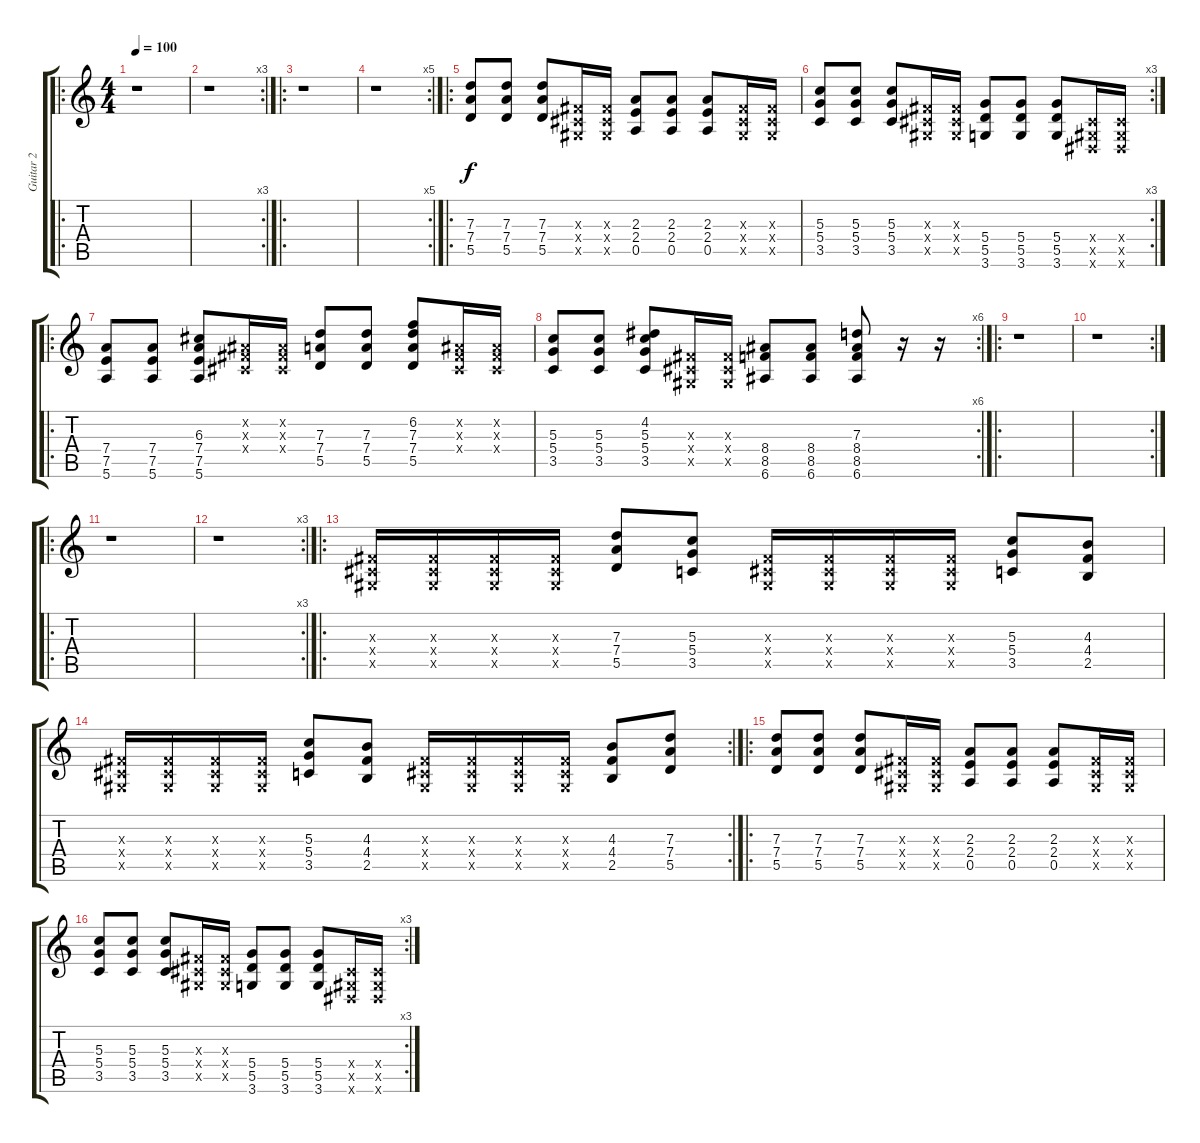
\track ("Guitar 2" "Guitar 2") {instrument distortionguitar}
\staff {score tabs}
\tuning (E4 B3 G3 D3 A2 E2) {hide}
\ro
\ts (4 4)
\tempo 100
\clef g2
\ks c
r.1{dy f instrument distortionguitar} |
\rc 3
r.1 |
\ro
r.1 |
\rc 5
r.1 |
\ro
(7.3 7.4 5.5).8 (7.3 7.4 5.5).8 (7.3 7.4 5.5).8 (-1.3{x} -1.4{x} -1.5{x}).16 (-1.3{x} -1.4{x} -1.5{x}).16 (2.3 2.4 0.5).8 (2.3 2.4 0.5).8 (2.3 2.4 0.5).8 (-1.3{x} -1.4{x} -1.5{x}).16 (-1.3{x} -1.4{x} -1.5{x}).16 |
\rc 3
(5.3 5.4 3.5).8 (5.3 5.4 3.5).8 (5.3 5.4 3.5).8 (-1.3{x} -1.4{x} -1.5{x}).16 (-1.3{x} -1.4{x} -1.5{x}).16 (5.4 5.5 3.6).8 (5.4 5.5 3.6).8 (5.4 5.5 3.6).8 (-1.4{x} -1.5{x} -1.6{x}).16 (-1.4{x} -1.5{x} -1.6{x}).16 |
\ro
(7.4 7.5 5.6).8 (7.4 7.5 5.6).8 (6.3 7.4 7.5 5.6).8 (-1.2{x} -1.3{x} -1.4{x}).16 (-1.2{x} -1.3{x} -1.4{x}).16 (7.3 7.4 5.5).8 (7.3 7.4 5.5).8 (6.2 7.3 7.4 5.5).8 (-1.2{x} -1.3{x} -1.4{x}).16 (-1.2{x} -1.3{x} -1.4{x}).16 |
\rc 6
(5.3 5.4 3.5).8 (5.3 5.4 3.5).8 (4.2 5.3 5.4 3.5).8 (-1.3{x} -1.4{x} -1.5{x}).16 (-1.3{x} -1.4{x} -1.5{x}).16 (8.4 8.5 6.6).8 (8.4 8.5 6.6).8 (7.3 8.4 8.5 6.6).8 r.16 r.16 |
\ro
r.1 |
\rc 2
r.1 |
\ro
r.1 |
\rc 3
r.1 |
\ro
(-1.3{x} -1.4{x} -1.5{x}).16 (-1.3{x} -1.4{x} -1.5{x}).16 (-1.3{x} -1.4{x} -1.5{x}).16 (-1.3{x} -1.4{x} -1.5{x}).16 (7.3 7.4 5.5).8 (5.3 5.4 3.5).8 (-1.3{x} -1.4{x} -1.5{x}).16 (-1.3{x} -1.4{x} -1.5{x}).16 (-1.3{x} -1.4{x} -1.5{x}).16 (-1.3{x} -1.4{x} -1.5{x}).16 (5.3 5.4 3.5).8 (4.3 4.4 2.5).8 |
\rc 2
(-1.3{x} -1.4{x} -1.5{x}).16 (-1.3{x} -1.4{x} -1.5{x}).16 (-1.3{x} -1.4{x} -1.5{x}).16 (-1.3{x} -1.4{x} -1.5{x}).16 (5.3 5.4 3.5).8 (4.3 4.4 2.5).8 (-1.3{x} -1.4{x} -1.5{x}).16 (-1.3{x} -1.4{x} -1.5{x}).16 (-1.3{x} -1.4{x} -1.5{x}).16 (-1.3{x} -1.4{x} -1.5{x}).16 (4.3 4.4 2.5).8 (7.3 7.4 5.5).8 |
\ro
(7.3 7.4 5.5).8 (7.3 7.4 5.5).8 (7.3 7.4 5.5).8 (-1.3{x} -1.4{x} -1.5{x}).16 (-1.3{x} -1.4{x} -1.5{x}).16 (2.3 2.4 0.5).8 (2.3 2.4 0.5).8 (2.3 2.4 0.5).8 (-1.3{x} -1.4{x} -1.5{x}).16 (-1.3{x} -1.4{x} -1.5{x}).16 |
\rc 3
(5.3 5.4 3.5).8 (5.3 5.4 3.5).8 (5.3 5.4 3.5).8 (-1.3{x} -1.4{x} -1.5{x}).16 (-1.3{x} -1.4{x} -1.5{x}).16 (5.4 5.5 3.6).8 (5.4 5.5 3.6).8 (5.4 5.5 3.6).8 (-1.4{x} -1.5{x} -1.6{x}).16 (-1.4{x} -1.5{x} -1.6{x}).16
